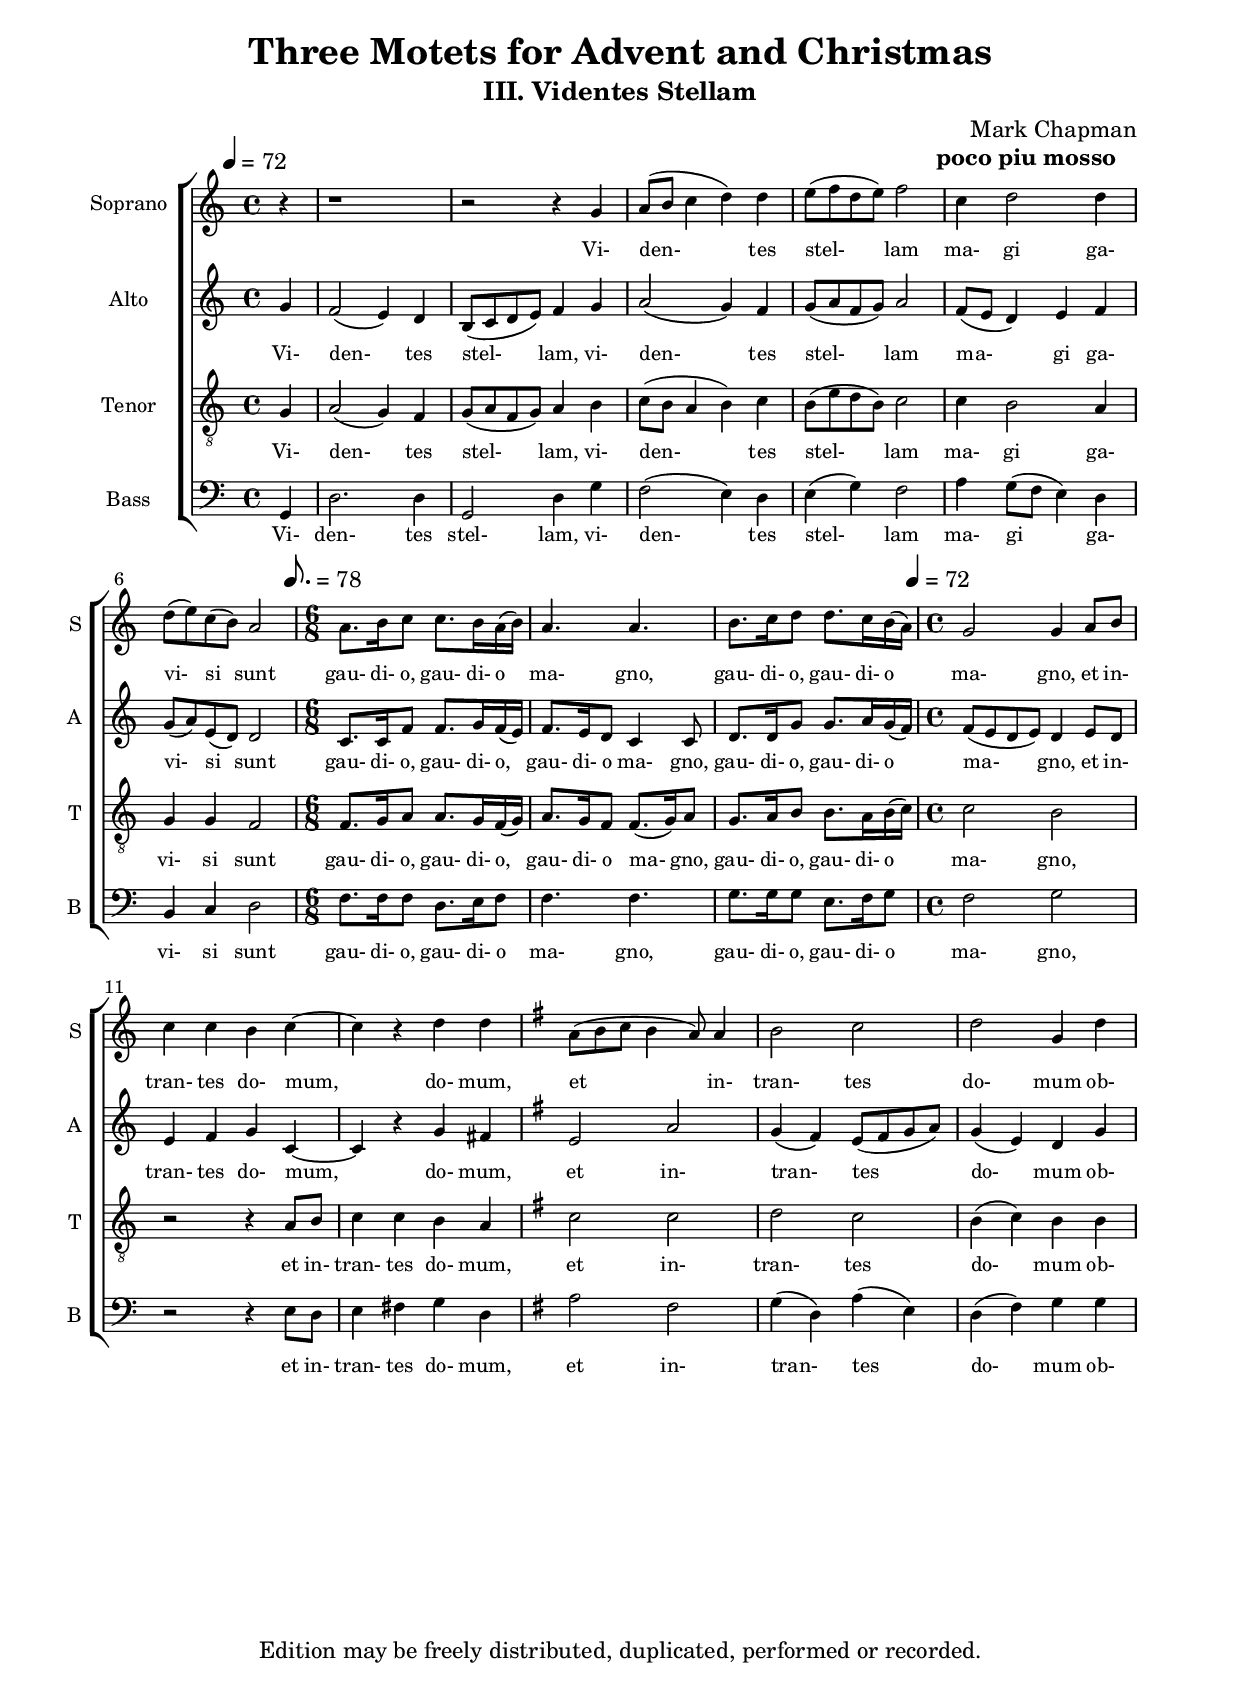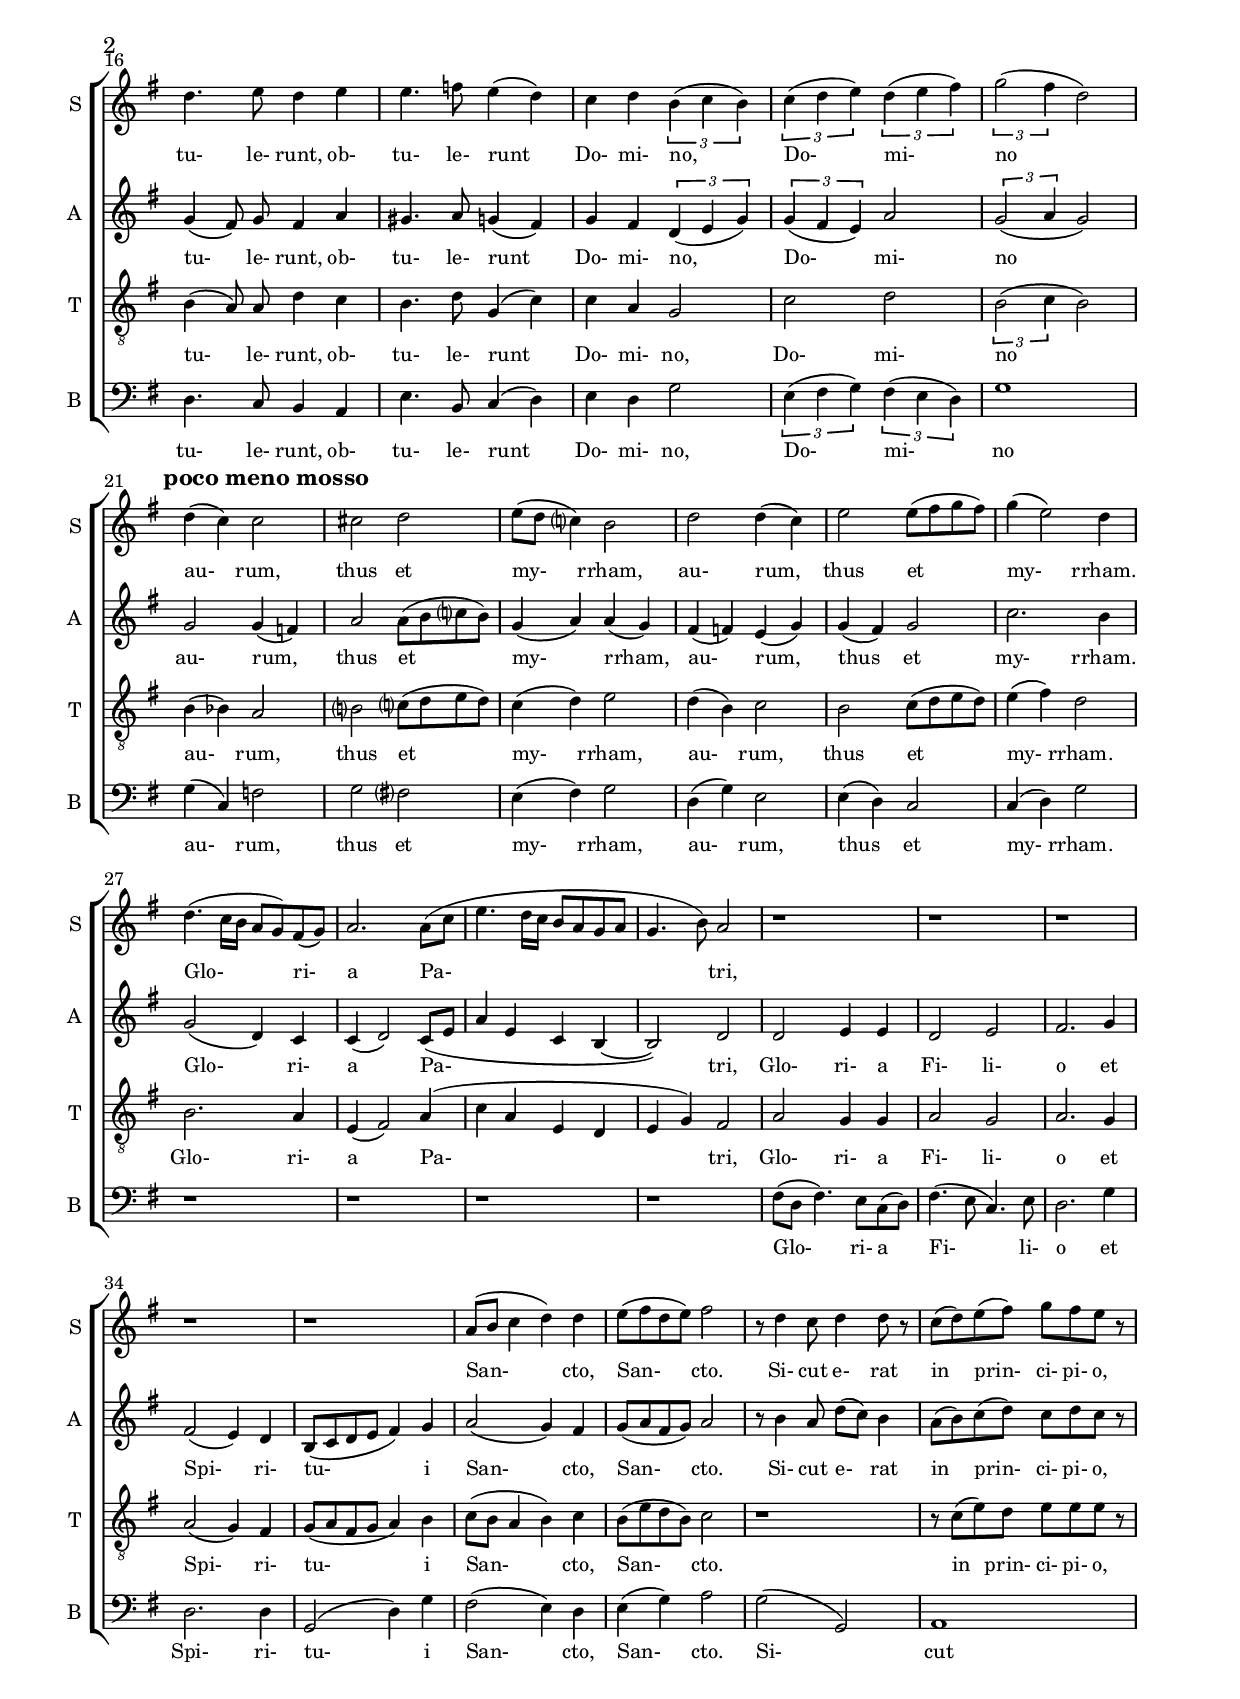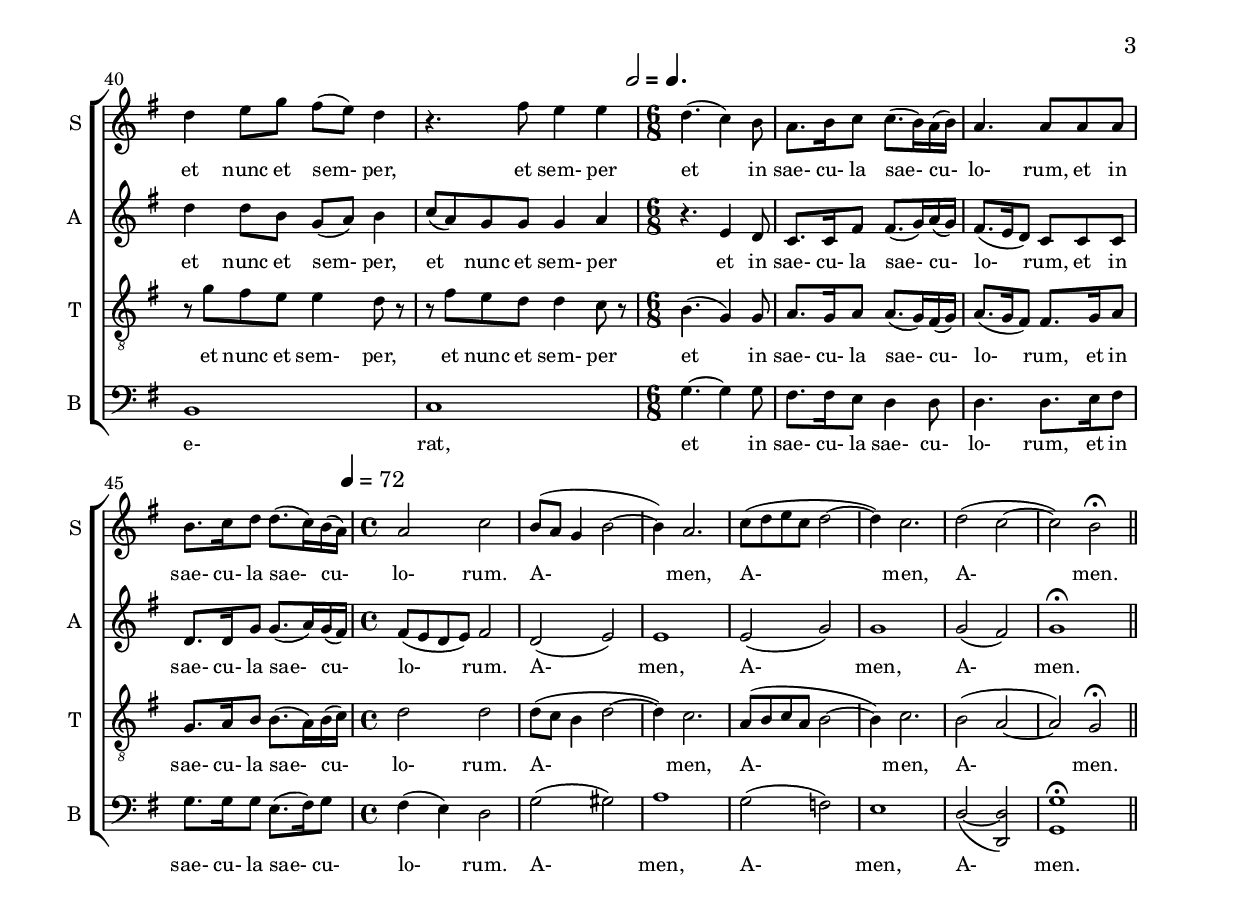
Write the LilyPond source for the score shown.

#(set-default-paper-size "a4")
\paper {
  #(set-paper-size "a4")
  top-margin = 1.0\cm
  bottom-margin = 1.0\cm
  left-margin = 1.75\cm
  line-width = 17.5\cm
  head-separation = 0.25\cm
  foot-separation = 0.5\cm
 % between-system-space = 1.5\cm
  between-system-padding = #4
  ragged-bottom=##t
  print-page-number=##t
}
\header {
  title = "Three Motets for Advent and Christmas"
  subtitle = "III. Videntes Stellam"
%  poet = ""
  composer = "Mark Chapman"
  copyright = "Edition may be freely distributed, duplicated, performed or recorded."
}
     \version "2.12.2"
     global = {
        \key c \major
        \time 4/4
        \dynamicUp
	\override Score.BarNumber #'extra-offset = #'( 2.0 . 1.0 )
	\override Score.MetronomeMark #'extra-offset = #'( -2.0 . 1.0 )
	\set tupletSpannerDuration = #(ly:make-moment 1 2)
     }
     
     psub = \markup { \dynamic p \bold \italic sub. }
     mpsub = \markup { \dynamic mp \bold \italic sub. }
     mfsub = \markup { \dynamic mf \bold \italic sub. }
     piuf = \markup { \bold \italic piu \dynamic f }
     dimerit = \markup { \dynamic dim. \bold \italic e rit }
% \dimTextDim

     sopMusic = \relative c'' {
	\tiny \partial 4 \tempo 4 = 72
	r4 r1 r2 r4 g a8( b c4 d) d e8( f d e) f2
	\tempo "poco piu mosso" \set Score.tempoHideNote = ##t c4 \tempo 4 = 78 d2 d4 d8( e) c( b) a2 
	\set Score.tempoHideNote = ##t
	\tempo 8. = 78
	\set Score.tempoHideNote = ##f
	\tempo \markup {
	  \concat {
	    \smaller \general-align #Y #DOWN \note #"2" #1
	    " = "
	    \smaller \general-align #Y #DOWN \note #"4." #1
	  }
	}
	\time 6/8 a8. b16 c8 c8. b16 a( b) a4. a b8. c16 d8 d8. c16 b( a)
	\set Score.tempoHideNote = ##t
	\tempo 4 = 72
	\set Score.tempoHideNote = ##f
	\tempo \markup {
	  \concat {
	    \smaller \general-align #Y #DOWN \note #"4." #1
	    " = "
	    \smaller \general-align #Y #DOWN \note #"2" #1
	  }
	}
	\time 4/4 g2 g4 
	a8 b c4 c b c~c r d d \key g \major a8( b c b4 a8) a4 b2 c d g,4 d'4 d4. e8 d4 e4 e4. f8 e4( d) c d \times 2/3 {b( c b) c( d e) d( e fis) g2( fis4} d2)
	\tempo "poco meno mosso" \set Score.tempoHideNote = ##t d4( c) \tempo 4 = 72 c2 cis d e8( d c?4) b2 d d4( c) e2 e8( fis g fis) g4( e2) d4 \break
	d4.( c16 b a8 g) fis( g8) a2. a8( c e4. d16 c b8 a g a g4. b8) a2  
%	d4.^"Solo" ( c16 b a8 g) fis( g8) a2. a8( c e4. d16 c b8 a g a g4. b8) a2  
	r1 r r r r a8( b c4 d) d e8( fis d e) fis2
	r8 d4 c8 d4 d8 r c8( d) e( fis) g fis e r d4 e8 g fis( e) d4 r4. fis8 e4 e 
	\tempo \markup {
	  \concat {
	    \smaller \general-align #Y #DOWN \note #"2" #1
	    " = "
	    \smaller \general-align #Y #DOWN \note #"4." #1
	  }
	}
	\time 6/8 d4.( c4) b8 a8. b16 c8 c8.( b16) a( b) a4. a8 a a b8. c16 d8 d8.( c16) b( a)
	\set Score.tempoHideNote = ##t
	\tempo 4 = 72
	\set Score.tempoHideNote = ##f
	\tempo \markup {
	  \concat {
	    \smaller \general-align #Y #DOWN \note #"4." #1
	    " = "
	    \smaller \general-align #Y #DOWN \note #"2" #1
	  }
	}
	\time 4/4 a2 c 
	b8( a g4 b2~b4) a2. c8( d e c d2~d4) c2. d2( c~c) b\fermata
     }
     
     altoMusic = \relative c'' {
	\tiny \partial 4 
	g4 f2( e4) d b8( c d e) f4 g4 a2( g4) f g8( a f g) a2 
	f8( e d4) e f g8( a) e( d) d2 
		c8. c16 f8 f8. g16 f( e) f8. e16 d8 c4 c8 d8. d16 g8 g8. a16 g( f) f8( e d e) d4
	e8 d e4 f g c,~c r g' fis \key g \major e2 a g4( fis) e8( fis g a) g4( e) d g \autoBeamOff g4( fis8) g \autoBeamOn fis4 a gis4. a8 g4( fis) 
		g fis \times 2/3 {d( e g) g( fis e)} a2 \times 2/3 {g2( a4} g2) 
	g2 g4( f) a2 a8( b c? b) g4( a) a( g) fis( f) e( g) g4( fis) g2 c2. b4 
	g2( d4) c c( d2) c8( e a4 e c b~b2) d
%	<g b>^\markup{ other sopranos with altos}( <d g> <b d>) <a c> <c e>( <d fis>2) <c e>8( <e a> <a c>4 <e a> <c e> <b~ d> <b~ e> <b g'>) <d fis>2
	d2 e4 e d2 e fis2.  
	g4 fis2( e4) d b8( c d e fis4) g4 a2( g4) fis g8( a fis g) a2 
	r8 b4 a8 d8( c) b4 a8( b) c( d) c d c r d4 d8 b8 g( a) b4 c8( a) g8 g g4 a4
	r4. e4 d8 c8. c16 fis8 fis8.( g16) a( g) fis8.( e16 d8) c8 c c d8. d16 g8 g8.( a16) g( fis) fis8( e d e) fis2
	d2( e) e1 e2( g) g1 g2( fis) g1\fermata 
     }
     
     tenorMusic = \relative c' {
	\tiny \partial 4 
	g4 a2( g4) f g8( a f g) a4 b c8( b a4 b) c b8( e d b) c2 
	c4 b2 a4 g4 g f2 f8. g16 a8 a8. g16 f( g) a8. g16 f8 f8.( g16) a8 g8. a16 b8 b8. a16 b( c) c2 b 
	r2 r4 a8 b c4 c b a \key g \major c2 c d c  b4( c) b b \autoBeamOff b4( a8) a8 d4 \autoBeamOn c b4. d8 g,4( c) c a g2 c2 d \times 2/3 {b ( c4 } b2)
	b4( bes) a2 b? c?8( d e d) c4( d) e2 d4( b) c2 b c8( d e d) e4( fis) d2 
	b2. a4 e( fis2) a4( c a e d e g) fis2
%	r1 r r r 
	a2 g4 g a2 g a2.  
	g4 a2( g4) fis g8( a fis g a4) b c8( b a4 b) c b8( e d b) c2 
	r1 r8 c( e) d e e e r8 r g fis e e4 d8 r8 r fis e d d4 c8 r
	b4.( g4) g8 a8. g16 a8 a8.( g16) fis( g) a8.( g16 fis8) fis8. g16 a8 g8. a16 b8 b8.( a16) b( c) d2 d  
	d8( c b4 d2~d4) c2. a8( b c a b2~b4) c2. b2( a~a) g2\fermata
    }

%     barMusic = \relative c' {
%     }

     bassMusic = \relative c {
	\tiny \partial 4
	g4 d'2. d4 g,2 d'4 g f2 ( e4) d e( g) f2 
	a4 g8( f e4) d b c d2 f8. f16 f8 d8. e16 f8 f4. f g8. g16 g8 e8. f16 g8 f2 g 
	r2 r4 e8 d e4 fis g d \key g \major a'2 fis g4( d) a'( e) d( fis) g g d4. c8 b4 a e'4. b8 c4( d) e d g2 \times 2/3 {e4( fis g) fis( e d)} g1
	g4( c,) f2 g fis? e4( fis) g2 d4( g) e2 e4( d) c2 c4( d) g2 
	r1 r r r 
	fis8( d fis4.) e8 c( d) fis4.( e8 c4.) e8 d2. 
	g4 d2. d4 g,2( d'4) g fis2 ( e4) d e( g) a2 
	g2( g,) a1 b c 
	g'4.~g4 g8 fis8. fis16 e8 d4 d8 d4. d8. e16 fis8 g8. g16 g8 e8.( fis16) g8 fis4( e) d2 
	g( gis) a1 g2( f) e1 \stemUp \slurDown d2~( <d d,>) <g g,>1\fermata 
	\bar "||"
     }

      sopWords = \lyricmode { \tiny
	Vi- den- tes stel- lam ma- gi ga- vi- si sunt gau- di- o, gau- di- o ma- gno, gau- di- o, gau- di- o ma- gno, 
	et in- tran- tes do- mum, do- mum, et in- tran- tes do- mum ob- tu- le- runt, ob- tu- le- runt Do- mi- no, Do- mi- no au- rum, thus et my- rrham, 
		au- rum, thus et my- rrham.
	Glo- ri- a Pa- tri, San- cto, San- cto.
	Si- cut e- rat in prin- ci- pi- o, et nunc et sem- per, et sem- per et in sae- cu- la sae- cu- lo- rum, et in sae- cu- la sae- cu- lo- rum. A- men, A- men, A- men.
      }

      altoWords = \lyricmode { \tiny
	Vi- den- tes stel- lam, vi- den- tes stel- lam ma- gi ga- vi- si sunt gau- di- o, gau- di- o, gau- di- o ma- gno, gau- di- o, gau- di- o ma- gno,
	et in- tran- tes do- mum, do- mum, et in- tran- tes do- mum ob- tu- le- runt, ob- tu- le- runt Do- mi- no, Do- mi- no au- rum, thus et my- rrham, 
		au- rum, thus et my- rrham.
	Glo- ri- a Pa- tri, Glo- ri- a Fi- li- o et Spi- ri- tu- i San- cto, San- cto.
	Si- cut e- rat in prin- ci- pi- o, et nunc et sem- per, et nunc et sem- per et in sae- cu- la sae- cu- lo- rum, et in sae- cu- la sae- cu- lo- rum. 
		A- men, A- men, A- men.
      }

      tenWords = \lyricmode { \tiny
	Vi- den- tes stel- lam, vi- den- tes stel- lam ma- gi ga- vi- si sunt gau- di- o, gau- di- o, gau- di- o ma- gno, gau- di- o, gau- di- o ma- gno,
	et in- tran- tes do- mum, et in- tran- tes do- mum ob- tu- le- runt, ob- tu- le- runt Do- mi- no, Do- mi- no au- rum, thus et my- rrham, 
		au- rum, thus et my- rrham.
	Glo- ri- a Pa- tri, Glo- ri- a  Fi- li- o et Spi- ri- tu- i San- cto, San- cto.
	in prin- ci- pi- o, et nunc et sem- per, et nunc et sem- per et in sae- cu- la sae- cu- lo- rum, et in sae- cu- la sae- cu- lo- rum. 
		A- men, A- men, A- men.
      }

     bassWords = \lyricmode { \tiny
	Vi- den- tes stel- lam, vi- den- tes stel- lam ma- gi ga- vi- si sunt gau- di- o, gau- di- o ma- gno, gau- di- o, gau- di- o ma- gno, 
	et in- tran- tes do- mum, et in- tran- tes do- mum ob- tu- le- runt, ob- tu- le- runt Do- mi- no, Do- mi- no au- rum, thus et my- rrham, 
		au- rum, thus et my- rrham.
	Glo- ri- a  Fi- li- o et Spi- ri- tu- i San- cto, San- cto.
	Si- cut e- rat, et in sae- cu- la sae- cu- lo- rum, et in sae- cu- la sae- cu- lo- rum. A- men, A- men, A- men.
     }

     \score {
        \context ChoirStaff <<
           \context Staff = sopranos \with {
			fontSize = #-1
			\override StaffSymbol #'staff-space = #(magstep -2)
      }
	   <<
	     \set Staff.midiInstrument = "violin"
             \set Staff.instrumentName = "Soprano "
	     \set Staff.shortInstrumentName = "S "
%	     \set Staff.midiInstrument = "choir aahs"
              \context Voice =
                sopranos { \oneVoice << \global \sopMusic >> }
           >>
           \context Lyrics = sopranos \lyricsto sopranos \sopWords

           \context Staff = altos \with {
			fontSize = #-1
			\override StaffSymbol #'staff-space = #(magstep -2)
      }
	   <<
	     \set Staff.midiInstrument = "cello"
             \set Staff.instrumentName = "Alto "
	     \set Staff.shortInstrumentName = "A "
%	     \set Staff.midiInstrument = "choir aahs"
%             \set Staff.midiInstrument = "viola"
              \context Voice =
                altos { \oneVoice << \global \altoMusic >> }
           >>
	    \context Lyrics = altos \lyricsto altos \altoWords

           \context Staff = tenors \with {
			fontSize = #-1
			\override StaffSymbol #'staff-space = #(magstep -2)
      }
	   <<
	     \set Staff.midiInstrument = "cello"
             \set Staff.instrumentName = "Tenor "
	     \set Staff.shortInstrumentName = "T "
%	     \set Staff.midiInstrument = "choir aahs"
              \clef "G_8"
              \context Voice =
                tenors { \oneVoice << \global \tenorMusic >> }
           >>
           \context Lyrics = tenors \lyricsto tenors \tenWords

%           \context Staff = baritones \with {
%			fontSize = #-1
%			\override StaffSymbol #'staff-space = #(magstep -2)
%      }
%	   <<
%	     \set Staff.midiInstrument = "cello"
%             \set Staff.instrumentName = "Baritone "
% 	     \set Staff.shortInstrumentName = "B "
%             \clef bass
%             \context Voice =
%                baritones { \oneVoice << \global \barMusic >> }
%           >>
%           \context Lyrics = baritones \lyricsto baritones \barWords

           \context Staff = basses \with {
			fontSize = #-1
			\override StaffSymbol #'staff-space = #(magstep -2)
      }
	   <<
	     \set Staff.midiInstrument = "cello"
             \set Staff.instrumentName = "Bass "
 	     \set Staff.shortInstrumentName = "B "
             \clef bass
             \context Voice =
                basses { \oneVoice << \global \bassMusic >> }
           >>
           \context Lyrics = basses \lyricsto basses \bassWords

        >>
        \midi {
          }
        \layout {
           \context {
              % a little smaller so lyrics
              % can be closer to the staff
%              \Staff minimumVerticalExtent = #'(-1 . 1)
           }
        }
     }
